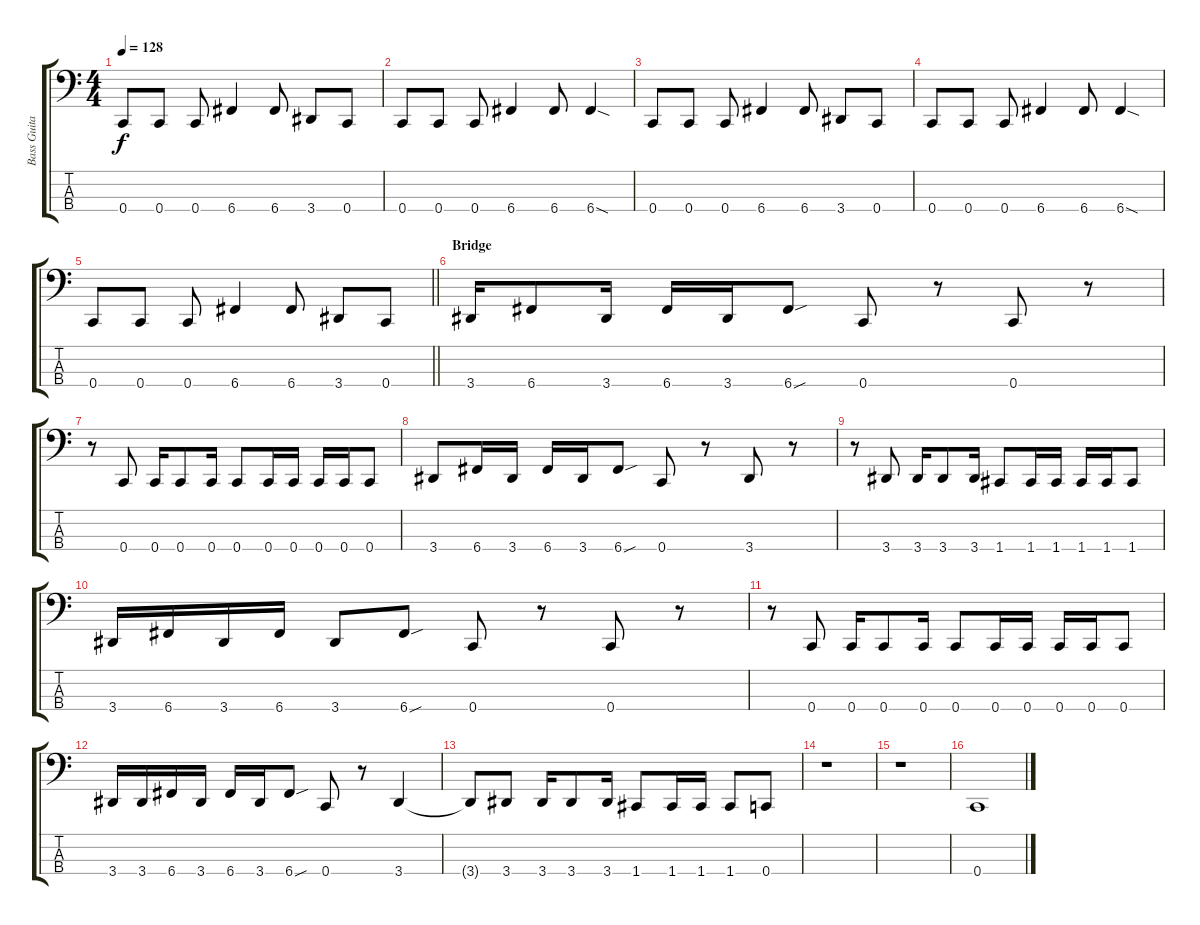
\track ("Bass Guitar" "Bass Guita") {instrument electricbassfinger}
\staff {score tabs}
\tuning (F2 C2 G1 C1) {hide}
\ts (4 4)
\tempo 128
\clef f4
\ks c
0.4.8{dy f} 0.4.8 0.4.8 6.4.4 6.4.8 3.4.8 0.4.8 |
0.4.8 0.4.8 0.4.8 6.4.4 6.4.8 6.4{sod}.4 |
0.4.8 0.4.8 0.4.8 6.4.4 6.4.8 3.4.8 0.4.8 |
0.4.8 0.4.8 0.4.8 6.4.4 6.4.8 6.4{sod}.4 |
\barLineRight lightlight
0.4.8 0.4.8 0.4.8 6.4.4 6.4.8 3.4.8 0.4.8 |
\section ("" "Bridge")
3.4.16 6.4.8 3.4.16 6.4.16 3.4.16 6.4{sou}.8 0.4.8 r.8 0.4.8 r.8 |
r.8 0.4.8 0.4.16 0.4.8 0.4.16 0.4.8 0.4.16 0.4.16 0.4.16 0.4.16 0.4.8 |
3.4.8 6.4.16 3.4.16 6.4.16 3.4.16 6.4{sou}.8 0.4.8 r.8 3.4.8 r.8 |
r.8 3.4.8 3.4.16 3.4.8 3.4.16 1.4.8 1.4.16 1.4.16 1.4.16 1.4.16 1.4.8 |
3.4.16 6.4.16 3.4.16 6.4.16 3.4.8 6.4{sou}.8 0.4.8 r.8 0.4.8 r.8 |
r.8 0.4.8 0.4.16 0.4.8 0.4.16 0.4.8 0.4.16 0.4.16 0.4.16 0.4.16 0.4.8 |
3.4.16 3.4.16 6.4.16 3.4.16 6.4.16 3.4.16 6.4{sou}.8 0.4.8 r.8 3.4.4 |
3.4{t}.8 3.4.8 3.4.16 3.4.8 3.4.16 1.4.8 1.4.16 1.4.16 1.4.8 0.4.8 |
r.1 |
r.1 |
0.4.1
